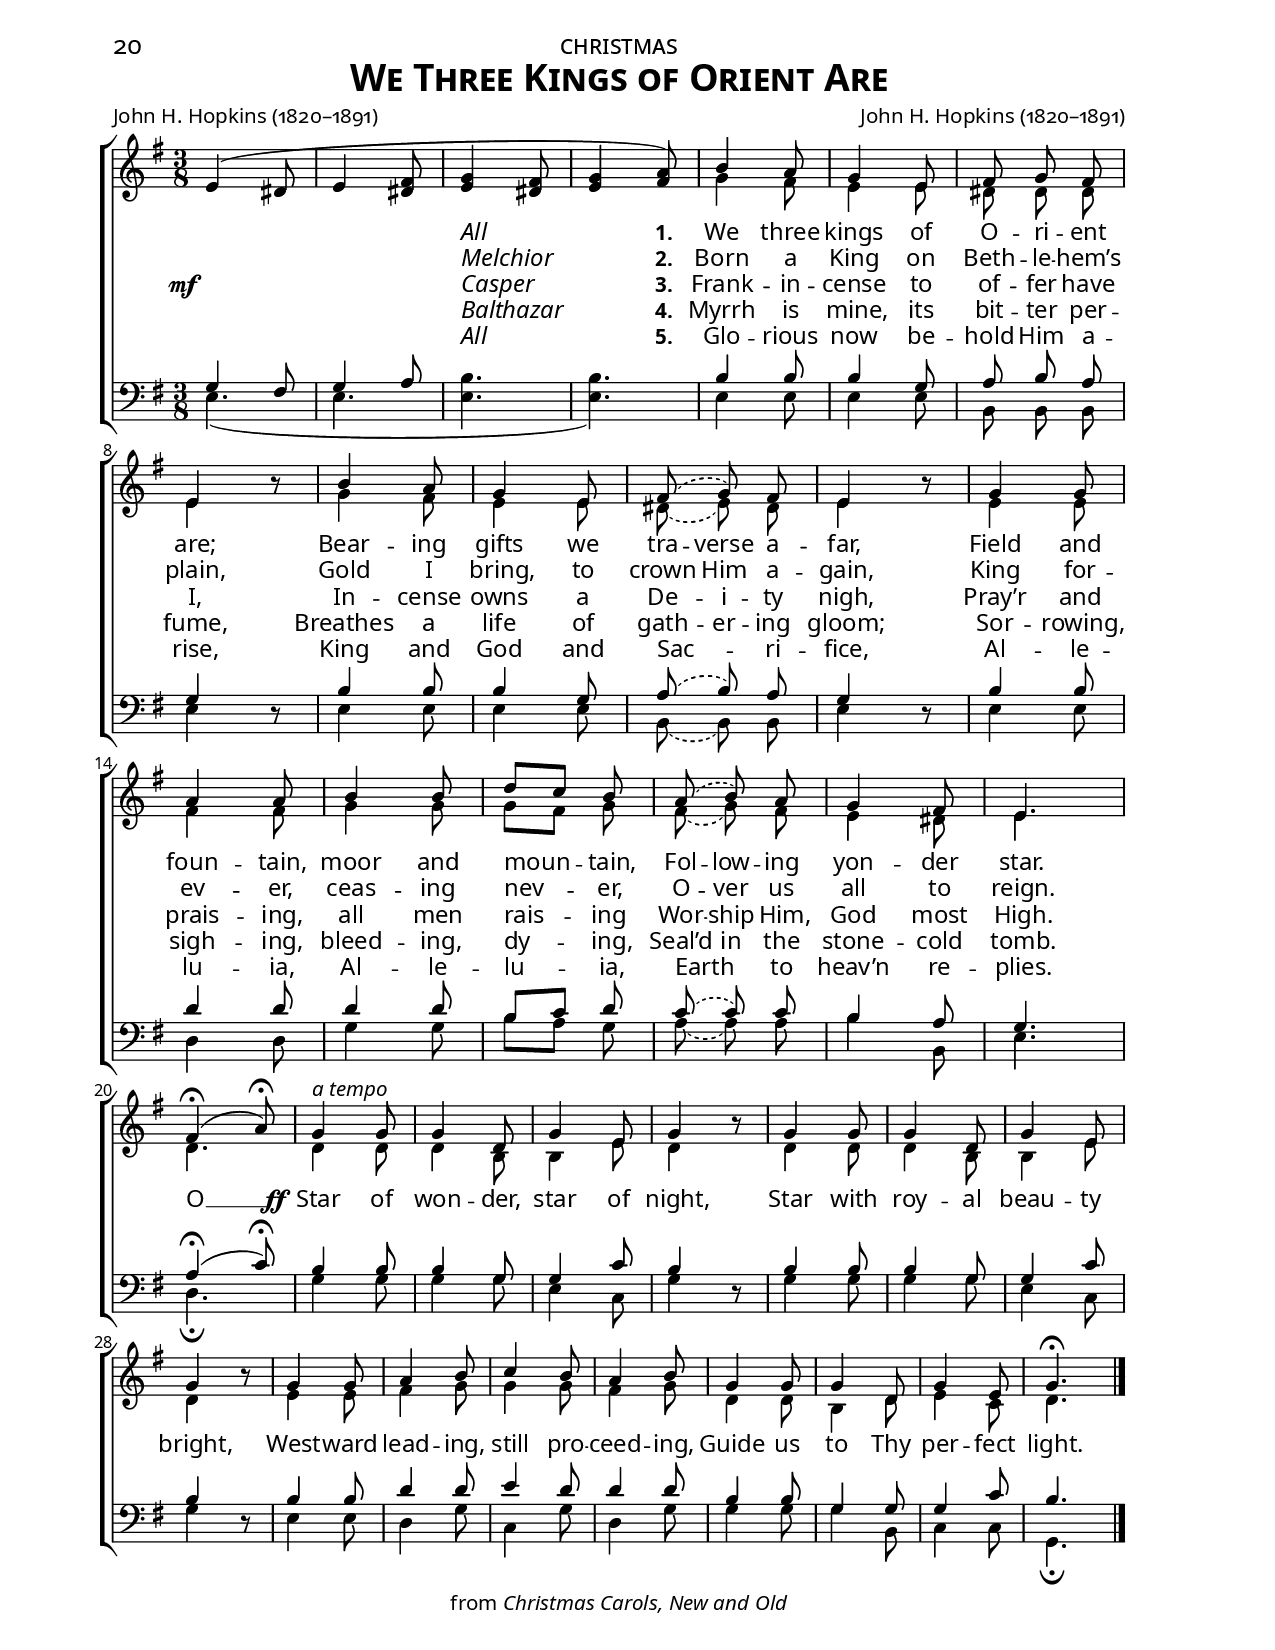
\version "2.14.2"
\include "util.ly"
#(set-global-staff-size 18) \paper{ #(define fonts (make-pango-font-tree "Garamond Premier Pro" "Garamond Premier Pro" "Garamond Premier Pro" (/ 18 20))) }
\header {
  title = \markup{\override #'(font-name . "Garamond Premier Pro Semibold"){ \abs-fontsize #18 \smallCapsOldStyle"We Three Kings of Orient Are"}}
  composer = \markup\oldStyleNum"John H. Hopkins (1820–1891)"
  poet = \markup\oldStyleNum"John H. Hopkins (1820–1891)"
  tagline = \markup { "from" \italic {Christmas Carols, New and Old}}
}
\paper {
  paper-height = 11\in
  paper-width = 8.5\in
  indent = 0\in
  system-system-spacing =
    #'((basic-distance . 0)
       (minimum-distance . 0)
       (padding . -15)
       (stretchability . 100))
  ragged-last-bottom = ##f
  ragged-bottom = ##f
  two-sided = ##t
  inner-margin = 1\in
  outer-margin = 0.75\in
  top-margin = 0.26\in
  bottom-margin = 0.25\in
  first-page-number = #020
  print-first-page-number = ##t
  headerLine = \markup{\override #'(font-name . "Garamond Premier Pro") \smallCapsOldStyle"christmas"}
  oddHeaderMarkup = \markup\fill-line{
     \override #'(font-name . "Garamond Premier Pro")\abs-fontsize #12.5
     \combine 
        \fill-line{"" \on-the-fly #print-page-number-check-first
        \oldStylePageNum""
        }
        \fill-line{\headerLine}
  }
  evenHeaderMarkup = \markup {
     \override #'(font-name . "Garamond Premier Pro")\abs-fontsize #12.5
     \combine
        \on-the-fly #print-page-number-check-first
        \oldStylePageNum""
        \fill-line{\headerLine}
  }
}
global = {
  \key g \major
  \time 3/8
  \autoBeamOff
  \override DynamicLineSpanner #'staff-padding = #0.0
  \override DynamicLineSpanner #'Y-extent = #'(0.1 . -0.1)
}

sopMusic = \relative c' {
  e4( dis8 e4 <fis dis>8 |
  <g e>4 <fis dis>8 <g e>4 <a fis>8) |
  b4 a8 g4 e8 |
  fis8\noBeam g fis |
  
  e4 b'8\rest |
  b4 a8 g4 e8 |
  \slurDashed fis8\noBeam( g) fis |
  e4 b'8\rest |
  g4 g8 |
  
  a4 a8 |
  b4 b8 |
  \slurSolid d[ c] b |
  \slurDashed a8\noBeam( b\noBeam) a |
  g4 fis8 |
  e4. | \break
  
  \slurSolid << {fis4\fermata( a8\fermata)} {s8 s32 s16. s8}>> |
  g4^\markup\italic"a tempo" g8 | g4 d8 g4 e8 | g4 b8\rest |
  g4 g8 | g4 d8 g4 e8 | g4 b8\rest |
  g4 g8 a4 b8 | c4 b8 a4 b8 |
  g4 g8 g4 d8 g4 e8 g4.\fermata \bar "|."
}
sopWords = \lyricmode {
  
}

altoMusic = \relative c'' {
  s4.*4 |
  g4 fis8 e4 e8 dis8\noBeam dis\noBeam dis |
  
  \slurDashed e4 s8 | g4 fis8 e4 e8 | dis8\noBeam( e\noBeam) dis |
  e4 s8 | e4 e8 |
  
  fis4 fis8 | g4 g8 |
  \slurSolid g[ fis] g |
  \slurDashed fis8\noBeam( g\noBeam) fis |
  e4 dis8 |
  e4. |
  
  d4. | d4 d8 d4 b8 b4 e8 d4 s8 |
  d4 d8 d4 b8 b4 e8 d4 s8 |
  
  e4 e8 fis4 g8 g4 g8 fis4 g8 d4 d8 b4 d8 |
  e4 c8 | d4. \bar "|."
}
altoWords = {
  \dropLyricsIX
  \lyricmode {
    %\set vocalName = #"All"
    %\set stanza = #"1. "
    \set ignoreMelismata = ##t
    _ _ _ _ 
    \markup\italic {All} _ _ _
    \set stanza = #"1. "
    We three kings of O -- ri -- ent are;
    Bear -- ing gifts we tra -- verse a -- far,
    Field and foun -- tain, moor and moun -- _ tain,
    Fol -- low -- ing yon -- der star.
    
    O __ _ 
  }
  \set stanza = \markup\dynamic"        ff"
  \lyricmode {
    Star of won -- der, star of night,
    Star with roy -- al beau -- ty bright,
    West -- ward lead -- ing, still pro -- ceed -- ing,
    Guide us to Thy per -- fect light.
  }
}
altoWordsII = \lyricmode {
  \dropLyricsIX
  %\set vocalName = #"Melchior"
  %\set stanza = #"2. "
  \set ignoreMelismata = ##t
  _ _ _ _ 
  \markup\italic {Melchior} _ _ _
  \set stanza = #"2. "
  Born a King on Beth -- le -- hem’s plain,
  Gold I bring, to crown Him a -- gain,
  King for -- ev -- er, ceas -- ing nev -- _ er,
  O -- ver us all to reign.
}
altoWordsIII = {
  \dropLyricsIX
  \set stanza = \markup\dynamic"mf"
  \lyricmode {
    %\set vocalName = #"Casper"
    %\set stanza = #"3. "
    \set ignoreMelismata = ##t
    _ _ _ _ 
    \markup\italic {Casper} _ _ _
    \set stanza = #"3. "
    Frank -- in -- cense to of -- fer have I,
    In -- cense owns a De -- i -- ty nigh,
    Pray’r and prais -- ing, all men rais -- _ ing
    Wor -- ship Him, God most High.
  }
}
altoWordsIV = \lyricmode {
  \dropLyricsIX
  %\set vocalName = #"Balthazar"
  %\set stanza = #"4. "
  \set ignoreMelismata = ##t
  _ _ _ _ 
  \markup\italic {Balthazar} _ _ _
  \set stanza = #"4. "
  Myrrh is mine, its bit -- ter per -- fume,
  Breathes a life of gath -- er -- ing gloom;
  Sor -- rowing, sigh -- ing, bleed -- ing, dy -- _ ing,
  Seal’d in the stone -- cold tomb.
}
altoWordsV = \lyricmode {
  \dropLyricsIX
  %\set vocalName = #"All"
  %\set stanza = #"1. "
  \set ignoreMelismata = ##t
  _ _ _ _ 
  \markup\italic {All} _ _ _
  \set stanza = #"5. "
  Glo -- rious now be -- hold Him a -- rise,
  King and God and Sac -- _ ri -- fice,
  Al -- le -- lu -- ia, Al -- le -- lu -- _ ia,
  Earth _ to heav’n re -- plies.
}

tenorMusic = \relative c' {
  g4 fis8 | g4 a8 | s4. | s4. |
  b4 b8 | b4 g8 | a8\noBeam b\noBeam a |
  
  \slurDashed g4 s8 | b4 b8 | b4 g8 | a8\noBeam( b\noBeam) a |
  g4 s8 | b4 b8 |
  
  d4 d8 | d4 d8 | \slurSolid b8[ c] d |
  \slurDashed c8\noBeam( c) c |
  b4 a8 | g4. |
  
  \slurSolid
  << a4\fermata( {s8 s32 s16.}>> c8\fermata) |
  b4 b8 b4 g8 g4 c8 b4 s8 |
  b4 b8 b4 g8 g4 c8 b4 s8 |
  
  b4 b8 d4 d8 e4 d8 | d4 d8 b4 b8 g4 g8 g4 c8 b4. \bar "|."
}
tenorWords = \lyricmode {

}

bassMusic = \relative c {
  e4.( e4. <e b'>4. <e b'>4.) |
  e4 e8 e4 e8 | b\noBeam b\noBeam b |
  
  \slurDashed e4 d8\rest | e4 e8 e4 e8 | b\noBeam( b\noBeam) b |
  e4 d8\rest | e4 e8 |
  
  d4 d8 | g4 g8 |
  \slurSolid b8[ a] g |
  \slurDashed a\noBeam( a) a |
  b4 b,8 | e4. |
  
  d4.\fermata | g4 g8 g4 g8 e4 c8 g'4 d8\rest |
  g4 g8 g4 g8 e4 c8 g'4 d8\rest |
  
  e4 e8 d4 g8 | c,4 g'8 | d4 g8 | g4 g8 | g4 b,8 |
  c4 c8 g4.\fermata \bar "|."
}
bassWords = \lyricmode {

}

\score {
  <<
   \new ChoirStaff <<
%    \new Lyrics = sopranos \with { \override VerticalAxisGroup #'nonstaff-relatedstaff-spacing = #'((basic-distance . 1)) }
    \new Staff = women <<
      \new Voice = "sopranos" { \voiceOne << \global \sopMusic >> }
      \new Voice = "altos" { \voiceTwo << \global \altoMusic >> }
    >>
    \new Lyrics \with { alignAboveContext = #"women" \override VerticalAxisGroup #'nonstaff-relatedstaff-spacing = #'((basic-distance . 1))} \lyricsto "sopranos" \sopWords
    \new Lyrics = "altosV"  \with { alignBelowContext = #"women" \override VerticalAxisGroup #'nonstaff-relatedstaff-spacing = #'((basic-distance . 1))} \lyricsto "sopranos" \altoWordsV
    \new Lyrics = "altosIV"  \with { alignBelowContext = #"women" \override VerticalAxisGroup #'nonstaff-relatedstaff-spacing = #'((basic-distance . 1))} \lyricsto "sopranos" \altoWordsIV
    \new Lyrics = "altosIII"  \with { alignBelowContext = #"women" \override VerticalAxisGroup #'nonstaff-relatedstaff-spacing = #'((basic-distance . 1))} \lyricsto "sopranos" \altoWordsIII
    \new Lyrics = "altosII"  \with { alignBelowContext = #"women" \override VerticalAxisGroup #'nonstaff-relatedstaff-spacing = #'((basic-distance . 1))} \lyricsto "sopranos" \altoWordsII
    \new Lyrics = "altos"  \with { alignBelowContext = #"women" \override VerticalAxisGroup #'nonstaff-relatedstaff-spacing = #'((padding . -0.5))} \lyricsto "sopranos" \altoWords
   \new Staff = men <<
      \clef bass
      \new Voice = "tenors" { \voiceOne << \global \tenorMusic >> }
      \new Voice = "basses" { \voiceTwo << \global \bassMusic >> }
    >>
    \new Lyrics \with { alignAboveContext = #"men" \override VerticalAxisGroup #'nonstaff-relatedstaff-spacing = #'((basic-distance . 1)) } \lyricsto "tenors" \tenorWords
    \new Lyrics \with { alignBelowContext = #"men" \override VerticalAxisGroup #'nonstaff-relatedstaff-spacing = #'((basic-distance . 1)) } \lyricsto "basses" \bassWords
  >>
%    \new PianoStaff << \new Staff { \new Voice { \pianoRH } } \new Staff { \clef "bass" \pianoLH } >>
  >>
  \layout {
  \context {
    \Lyrics
    \override LyricText #'font-size = #1.3
  }
    \context {
      \Score
      %\override SpacingSpanner #'base-shortest-duration = #(ly:make-moment 1 8)
      %\override SpacingSpanner #'common-shortest-duration = #(ly:make-moment 1 4)
    }
    \context {
      % Remove all empty staves
      % \Staff \RemoveEmptyStaves \override VerticalAxisGroup #'remove-first = ##t
    }
    \context {
      \Lyrics
      \override LyricText #'X-offset = #center-on-word
    }
  }
}

